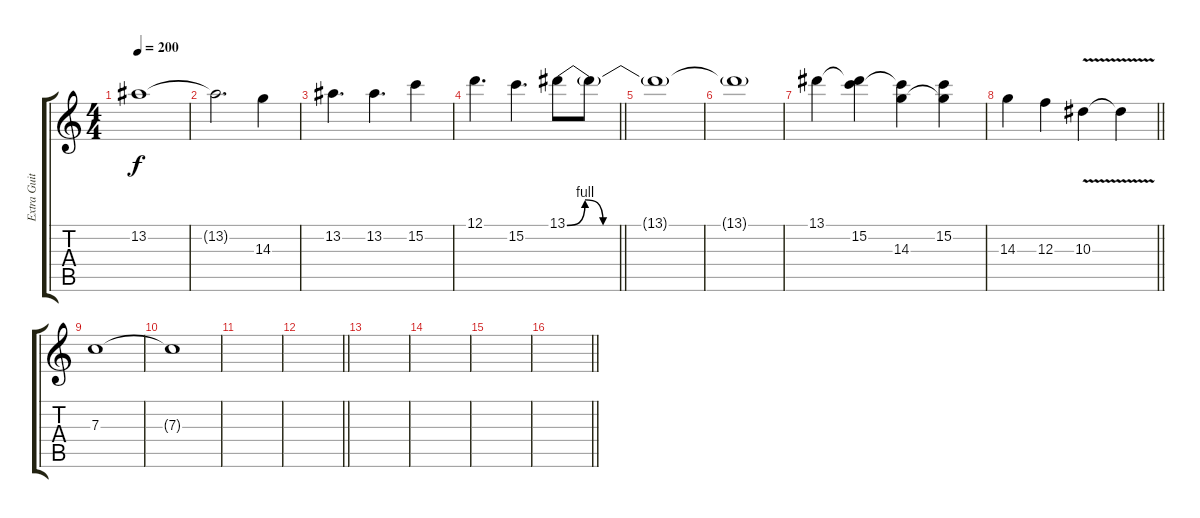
\track ("Extra Guitar" "Extra Guit") {instrument overdrivenguitar}
\staff {score tabs}
\tuning (D4 A3 F3 C3 G2 C2) {hide}
\ts (4 4)
\tempo 200
\clef g2
\ks c
13.2.1{dy f} |
13.2{t}.2{d} 14.3.4 |
13.2.4{d} 13.2.4{d} 15.2.4 |
\barLineRight lightlight
12.1.4{d} 15.2.4{d} 13.1{be (custom 0 0 5 4 10 0 60 0)}.8 13.1{t}.8 |
13.1{t}.1 |
13.1{t}.1 |
13.1.4 (13.1{t} 15.2).4 (15.2{t} 14.3).4 (15.2 14.3{t}).4 |
\barLineRight lightlight
14.3.4 12.3.4 10.3{v}.4 10.3{t}.4 |
7.3.1{volume 0} |
7.3{t}.1 |
|
\barLineRight lightlight
|
|
|
|
\barLineRight lightlight
